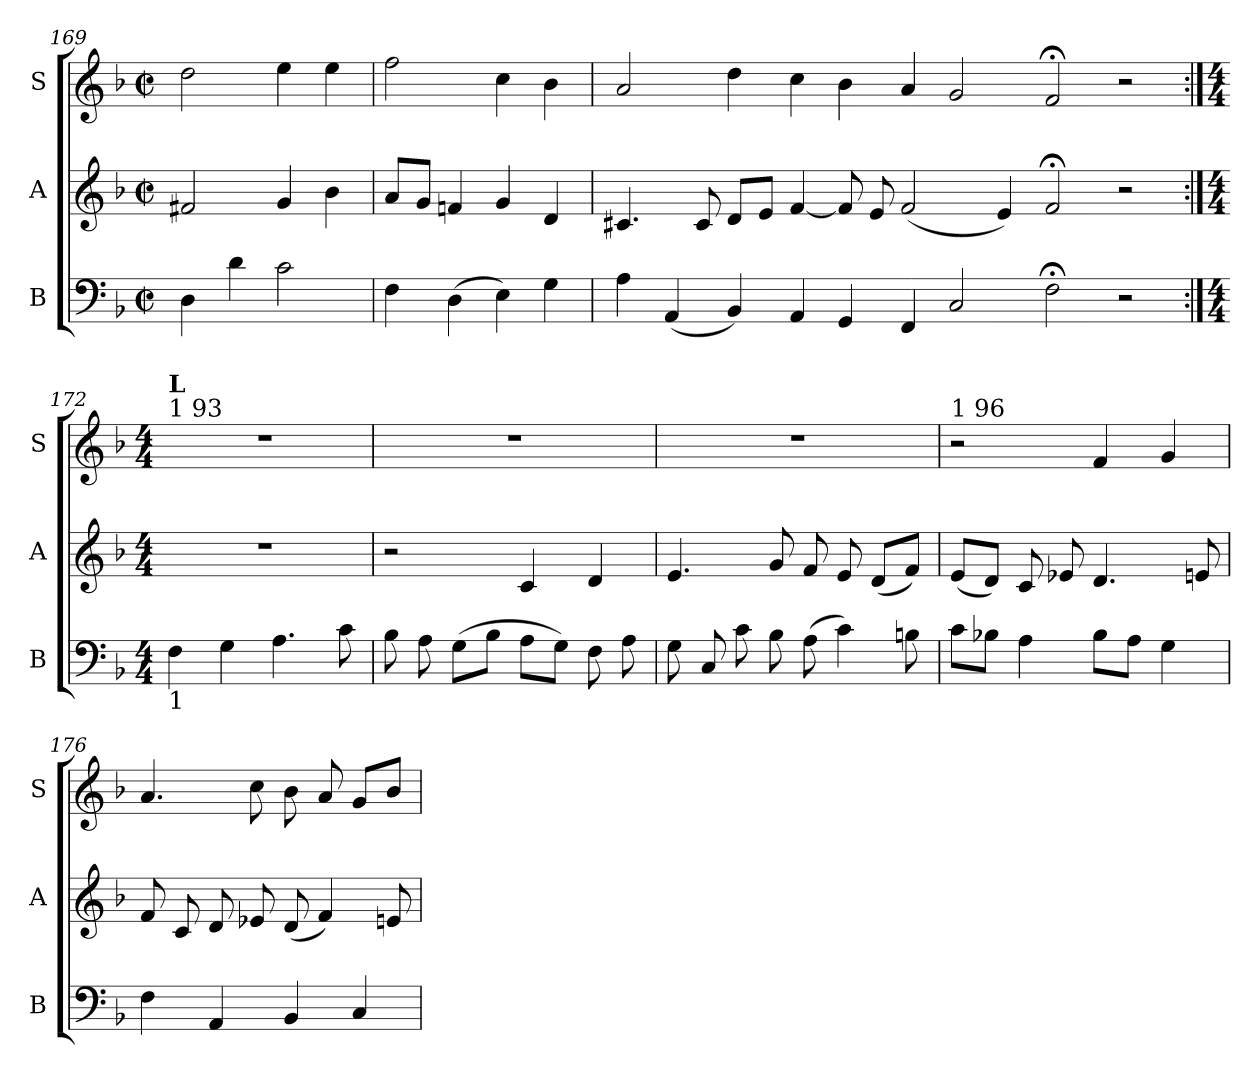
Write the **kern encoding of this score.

**kern	**kern	**kern
*part3	*part2	*part1
*staff3	*staff2	*staff1
*I"B	*I"A	*I"S
*I'B	*I'A	*I'S
*clefF4	*clefG2	*clefG2
*k[b-]	*k[b-]	*k[b-]
*F:	*F:	*F:
*M2/2	*M2/2	*M2/2
*met(c|)	*met(c|)	*met(c|)
=169	=169	=169
4D\	2f#X/	2dd\
4d\	.	.
2c\	4g/	4ee\
.	4b-\	4ee\
=170	=170	=170
4F\	8a/L	2ff\
.	8g/J	.
(>4D\	4fn/	.
4E\)	4g/	4cc\
4G\	4d/	4b-\
!!LO:PB:g=z
=171	=171	=171
4A\	4.c#X/	2a/
(<4AA/	.	.
.	8c#/	.
4BB-/)	8d/L	4dd\
.	8e/J	.
4AA/	[<4f/	4cc\
4GG/	8f/]	4b-\
.	8e/	.
4FF/	(<2f/	4a/
2C/	.	2g/
.	4e/)	.
2F;<\	2f;</	2f;</
2r	2r	2r
!!LO:LB:g=z
=172:|!	=172:|!	=172:|!
*M4/4	*M4/4	*M4/4
!	!	!LO:TX:a:t=1 93
!	!	!LO:TX:a:B:t=L
!LO:TX:b:t=1	!	!
4F\	1r	1r
4G\	.	.
4.A\	.	.
8c\	.	.
=173	=173	=173
8B-\	2r	1r
8A\	.	.
(>8G\L	.	.
8B->\J	.	.
8A\L	4c/	.
8G\J)	.	.
8F\	4d/	.
8A\	.	.
=174	=174	=174
8G\	4.e/	1r
8C/	.	.
8c\	.	.
8B-\	8g/	.
(>8A\	8f/	.
4c\)	8e/	.
.	(<8d/L	.
8Bn\	8f/J)	.
!!LO:LB:g=z
=175	=175	=175
!	!	!LO:TX:a:t=1 96
8c\L	(<8e/L	2r
8B-X\J	8d/J)	.
4A\	8c/	.
.	8e-X>/	.
8B-\L	4.d/	4f/
8A\J	.	.
4G\	.	4g/
.	8en/	.
=176	=176	=176
4F\	8f/	4.a/
.	8c/	.
4AA/	8d/	.
.	8e-X/	8cc\
4BB-/	(<8d/	8b-\
.	4f/)	8a/
4C/	.	8g/L
.	8en/	8b-/J
=	=	=
*-	*-	*-
